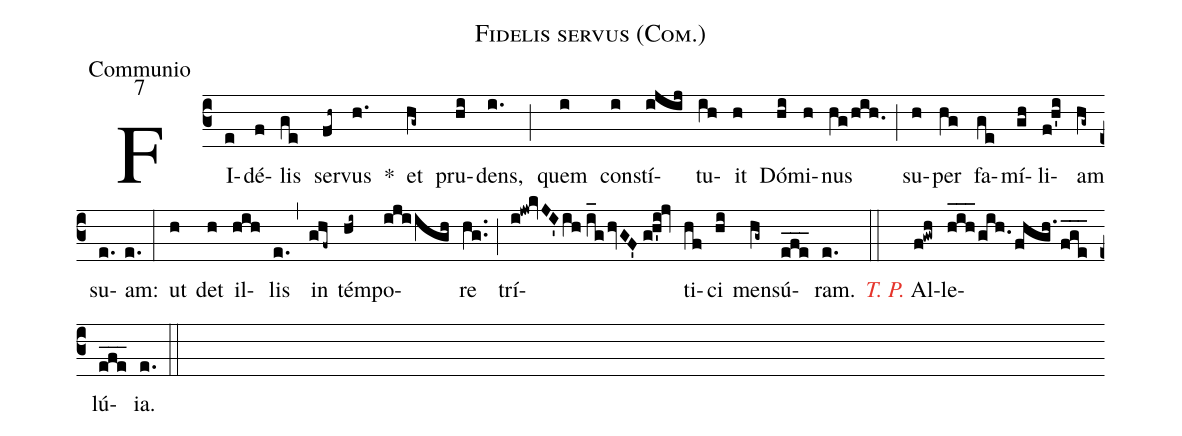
name:Fidelis servus (Com.);
office-part:Communio;
mode:7;
%%
(c3) FI(e)dé(f)lis(ge) ser(fh~)vus(h.) *() et(hg~) pru(hi)dens,(i.) (;)
quem(i) con(i)stí(ijij)tu(ih)it(h) Dó(hi)mi(h)nus(hg!/hih.) (;)
su(h)per(hg) fa(ge)mí(gh)li(f!h'i)am(hg~) su(e.)am:(e.) (:)

ut(h) det(h) il(hih)lis(e.) (,)
in(ghf~) tém(hi~)po(ijiigh)re(hg..) (;)
trí(i!jw!kvJI'ih//i_ghvGF'//g!h'i!jv)ti(hf)ci(hi) men(hg~)sú(efe___)ram.(e.) (::)

<c><i>T. P.</i></c> Al(f!gwh)le(hih___/gih./fhgh.!/fge___)lú(efe___)ia.(e.) (::)
